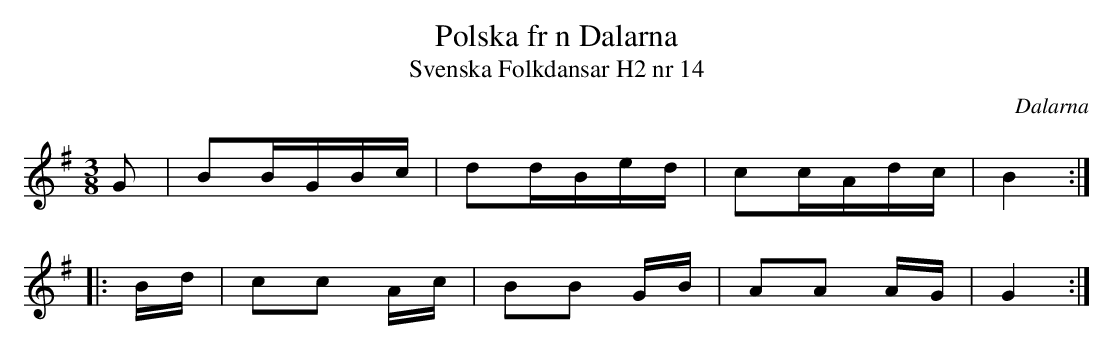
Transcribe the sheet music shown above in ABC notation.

X:1
T:Polska fr n Dalarna
T:Svenska Folkdansar H2 nr 14
O:Dalarna
U:t=tenuto
M:3/8
L:1/16
K:G
G2 | B2BGBc | d2dBed | c2cAdc | B4 ::
Bd | c2c2 Ac | B2B2 GB | A2A2 AG | G4 :|
